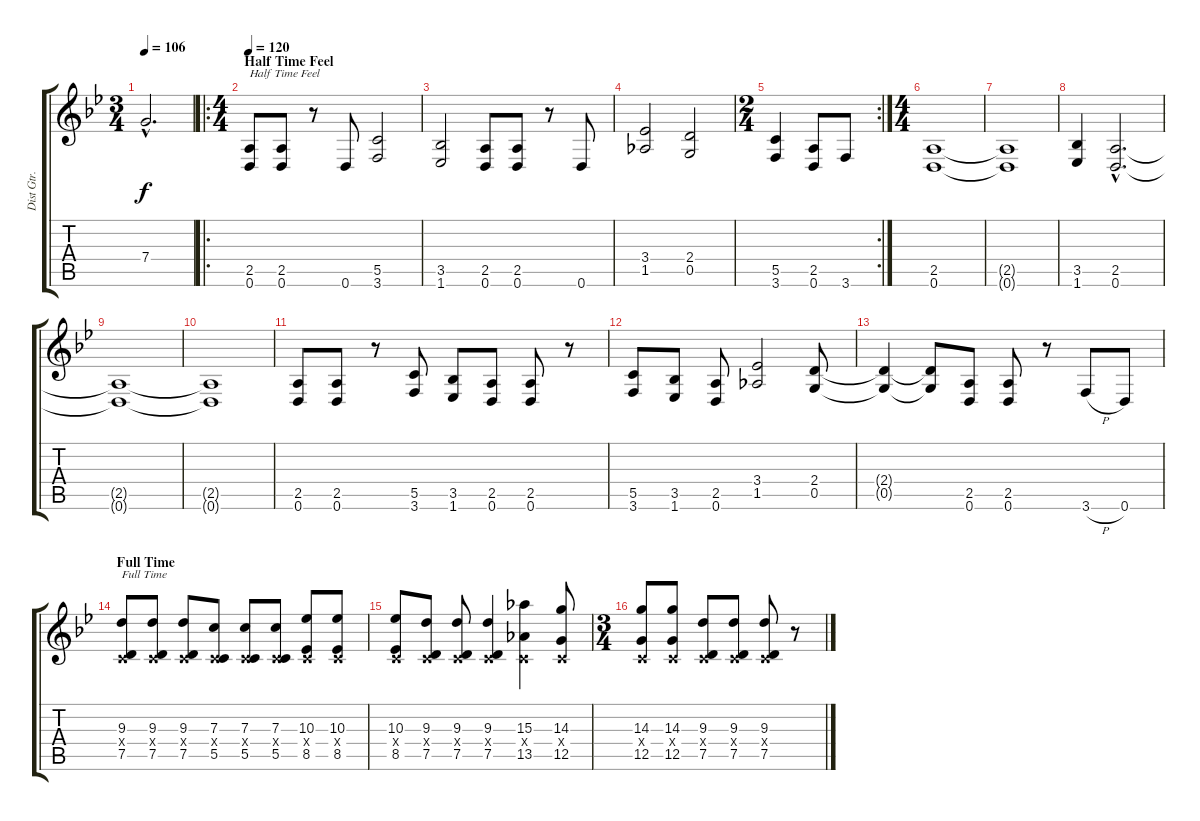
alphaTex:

\track ("Dist Gtr. 2 (Lead)" "Dist Gtr. ") {instrument distortionguitar}
\staff {score tabs}
\tuning (D4 A3 F3 C3 G2 D2) {hide}
\ts (3 4)
\tempo 106
\clef g2
\ks bb
7.4{hac t}.2{d dy f} |
\ro
\ts (4 4)
\section ("" "Half Time Feel")
\tempo 120
(2.5 0.6).8{txt "Half Time Feel"} (2.5 0.6).8 r.8 0.6.8 (5.5 3.6).2 |
(3.5 1.6).2 (2.5 0.6).8 (2.5 0.6).8 r.8 0.6.8 |
(3.4 1.5).2 (2.4 0.5).2 |
\rc 2
\ts (2 4)
(5.5 3.6).4 (2.5 0.6).8 3.6.8 |
\ts (4 4)
(2.5 0.6).1 |
(2.5{t} 0.6{t}).1 |
(3.5 1.6).4 (2.5{hac} 0.6{hac}).2{d} |
(2.5{t} 0.6{t}).1 |
(2.5{t} 0.6{t}).1 |
(2.5 0.6).8 (2.5 0.6).8 r.8 (5.5 3.6).8 (3.5 1.6).8 (2.5 0.6).8 (2.5 0.6).8 r.8 |
(5.5 3.6).8 (3.5 1.6).8 (2.5 0.6).8 (3.4 1.5).2 (2.4 0.5).8 |
(2.4{t} 0.5{t}).4 (2.4{t} 0.5{t}).8 (2.5 0.6).8 (2.5 0.6).8 r.8 3.6{h}.8 0.6.8 |
\section ("" "Full Time")
(9.3 0.4{x} 7.5).8{txt "Full Time"} (9.3 0.4{x} 7.5).8 (9.3 0.4{x} 7.5).8 (7.3 0.4{x} 5.5).8 (7.3 0.4{x} 5.5).8 (7.3 0.4{x} 5.5).8 (10.3 0.4{x} 8.5).8 (10.3 0.4{x} 8.5).8 |
(10.3 0.4{x} 8.5).8 (9.3 0.4{x} 7.5).8 (9.3 0.4{x} 7.5).8 (9.3 0.4{x} 7.5).4 (15.3 0.4{x} 13.5).4 (14.3 0.4{x} 12.5).8 |
\ts (3 4)
(14.3 0.4{x} 12.5).8 (14.3 0.4{x} 12.5).8 (9.3 0.4{x} 7.5).8 (9.3 0.4{x} 7.5).8 (9.3 0.4{x} 7.5).8 r.8
